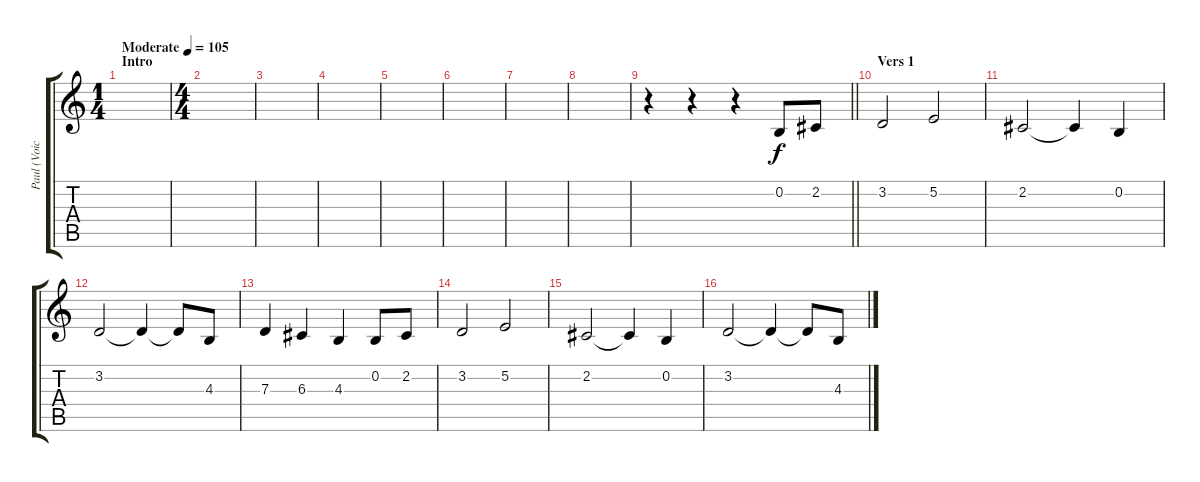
\track ("Paul (Voice)" "Paul (Voic") {instrument tenorsax}
\staff {score tabs}
\tuning (E4 B3 G3 D3 A2 E2) {hide}
\ts (1 4)
\section ("" "Intro")
\tempo (105 "Moderate")
\clef g2
\ks c
|
\ts (4 4)
|
|
|
|
|
|
|
\barLineRight lightlight
r.4 r.4 r.4 0.2.8 2.2.8 |
\section ("" "Vers 1")
3.2.2 5.2.2 |
2.2.2 2.2{t}.4 0.2.4 |
3.2.2 3.2{t}.4 3.2{t}.8 4.3.8 |
7.3.4 6.3.4 4.3.4 0.2.8 2.2.8 |
3.2.2 5.2.2 |
2.2.2 2.2{t}.4 0.2.4 |
3.2.2 3.2{t}.4 3.2{t}.8 4.3.8
